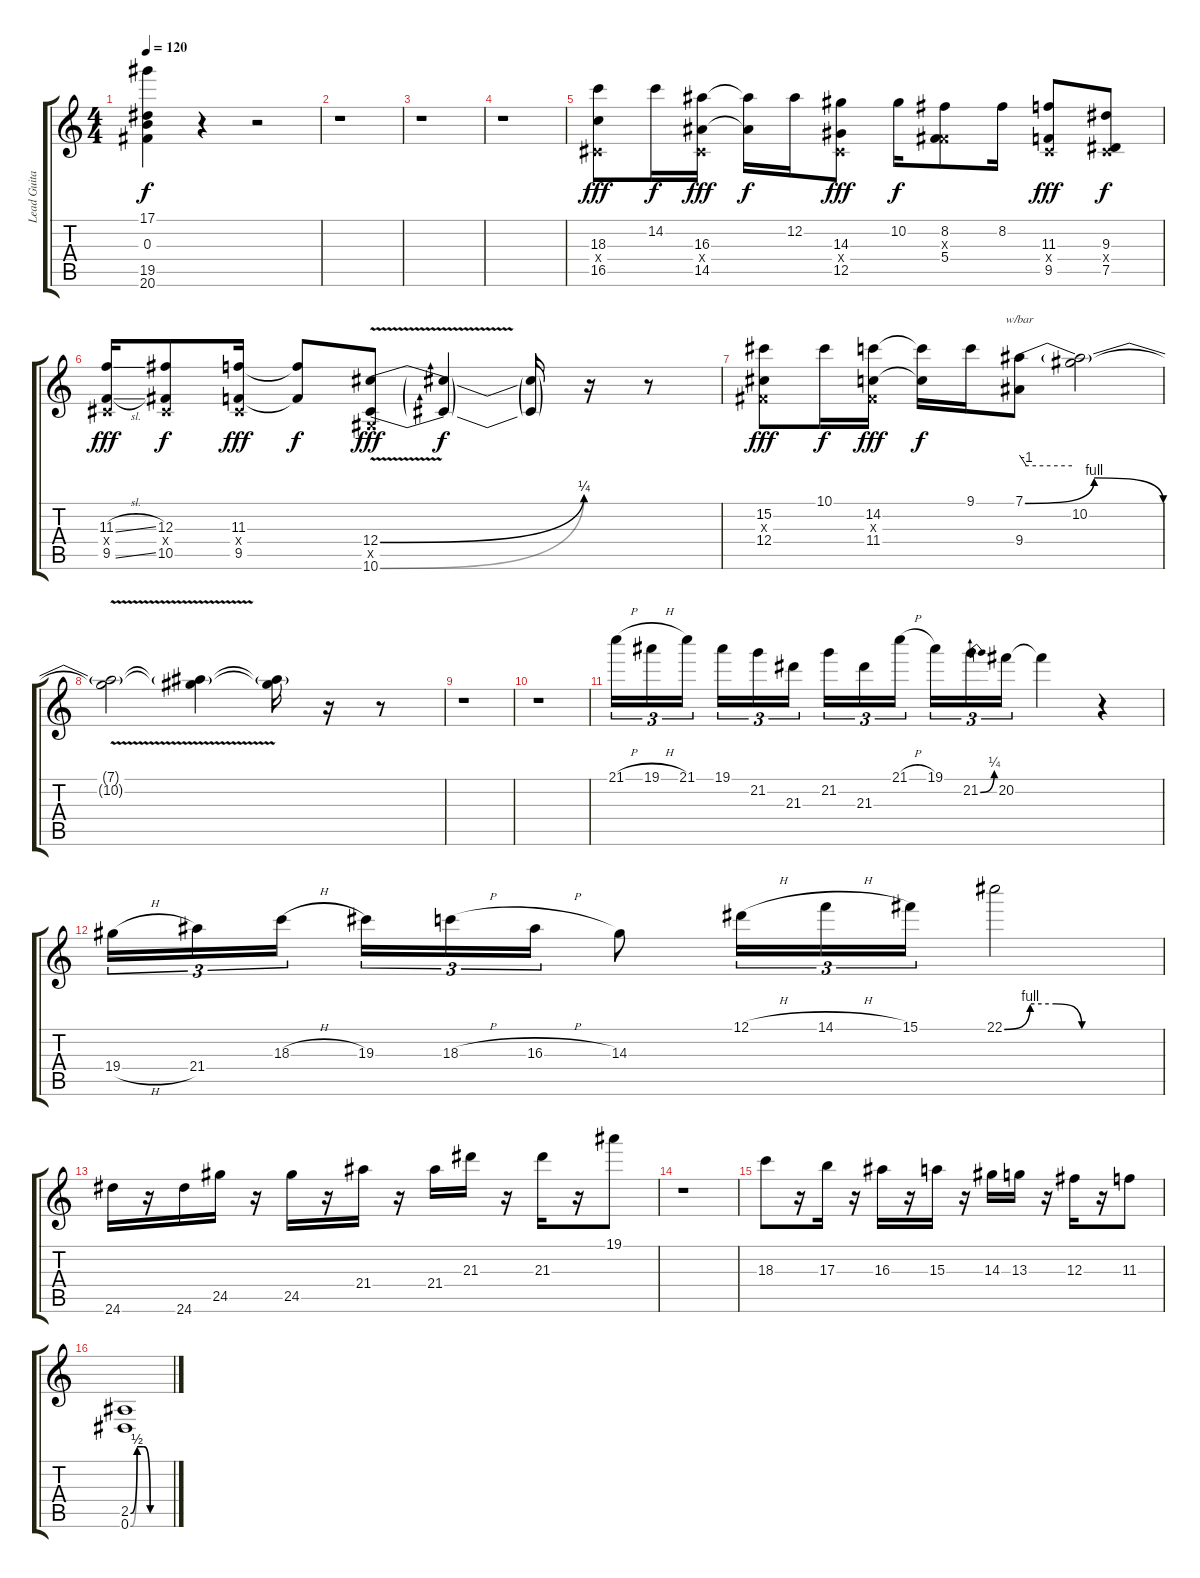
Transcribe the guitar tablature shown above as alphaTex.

\track ("Lead Guitar" "Lead Guita") {instrument distortionguitar}
\staff {score tabs}
\tuning (Eb4 Bb3 Gb3 Db3 Ab2 Eb2) {hide}
\ts (4 4)
\tempo 120
\clef g2
\ks c
(17.1{t} 0.3{t} 19.5{t} 20.6{t}).4{dy f} r.4 r.2 |
r.1 |
r.1 |
r.1 |
(18.3 0.4{x} 16.5).8{dy fff} 14.2.16{dy f} (16.3 0.4{x} 14.5).16{dy fff} (16.3{t} 14.5{t}).16{dy f} 12.2.16 (14.3 0.4{x} 12.5).8{dy fff} 10.2.16{dy f} (8.2 0.3{x} 5.4).8 8.2.16 (11.3 0.4{x} 9.5).8{dy fff} (9.3 0.4{x} 7.5).8{dy f} |
(11.3{sl} 0.4{x} 9.5{sl}).16{dy fff} (12.3 0.4{x} 10.5).8{dy f} (11.3 0.4{x} 9.5).16{dy fff} (11.3{t} 9.5{t}).8{dy f} (12.4{be (bend 0 0 60 1) v} 0.5{x} 10.6{be (bend 0 0 60 1) v}).8{dy fff} (12.4{t} 10.6{t}).4{dy f} (12.4{t} 10.6{t}).16 r.16 r.8 |
(15.2 0.3{x} 12.4).8{dy fff} 10.1.16{dy f} (14.2 0.3{x} 11.4).16{dy fff} (14.2{t} 11.4{t}).16{dy f} 9.1.16 (7.1{be (bendrelease 0 0 8 4 53 4 60 0)} 9.4).8{tbe (custom default 0 0 8 -4 60 -4)} (7.1{t} 10.2).2 |
(7.1{v t} 10.2{t}).2 (7.1{t} 10.2{t}).4 (7.1{t} 10.2{t}).16 r.16 r.8 |
r.1 |
r.1 |
21.1{h}.16{tu (3 2)} 19.1{h}.16{tu (3 2)} 21.1.16{tu (3 2) beam splitsecondary} 19.1.16{tu (3 2)} 21.2.16{tu (3 2)} 21.3.16{tu (3 2)} 21.2.16{tu (3 2)} 21.3.16{tu (3 2)} 21.1{h}.16{tu (3 2) beam splitsecondary} 19.1.16{tu (3 2)} 21.2{be (bend 0 0 60 1)}.16{tu (3 2)} 20.2.16{tu (3 2)} 20.2{t}.4 r.4 |
19.4{h}.16{tu (3 2)} 21.4.16{tu (3 2)} 18.3{h}.16{tu (3 2) beam splitsecondary} 19.3.16{tu (3 2)} 18.3{h}.16{tu (3 2)} 16.3{h}.16{tu (3 2)} 14.3.8 12.1{h}.16{tu (3 2)} 14.1{h}.16{tu (3 2)} 15.1.16{tu (3 2)} 22.1{be (custom 0 0 10 4 20 4 30 0 60 0)}.2 |
24.6.16{volume 16 balance 0 instrument distortionguitar} r.16 24.6.16 24.5.16 r.16 24.5.16 r.16 21.4.16 r.16 21.4.16 21.3.16 r.16 21.3.16 r.16 19.1.8 |
r.1 |
18.3.8 r.16 17.3.16 r.16 16.3.16 r.16 15.3.16 r.16 14.3.16 13.3.16 r.16 12.3.16 r.16 11.3.8 |
(2.5{be (custom 0 0 10 2 20 2 30 0 60 0)} 0.6{be (custom 0 0 10 2 20 2 30 0 60 0)}).1
